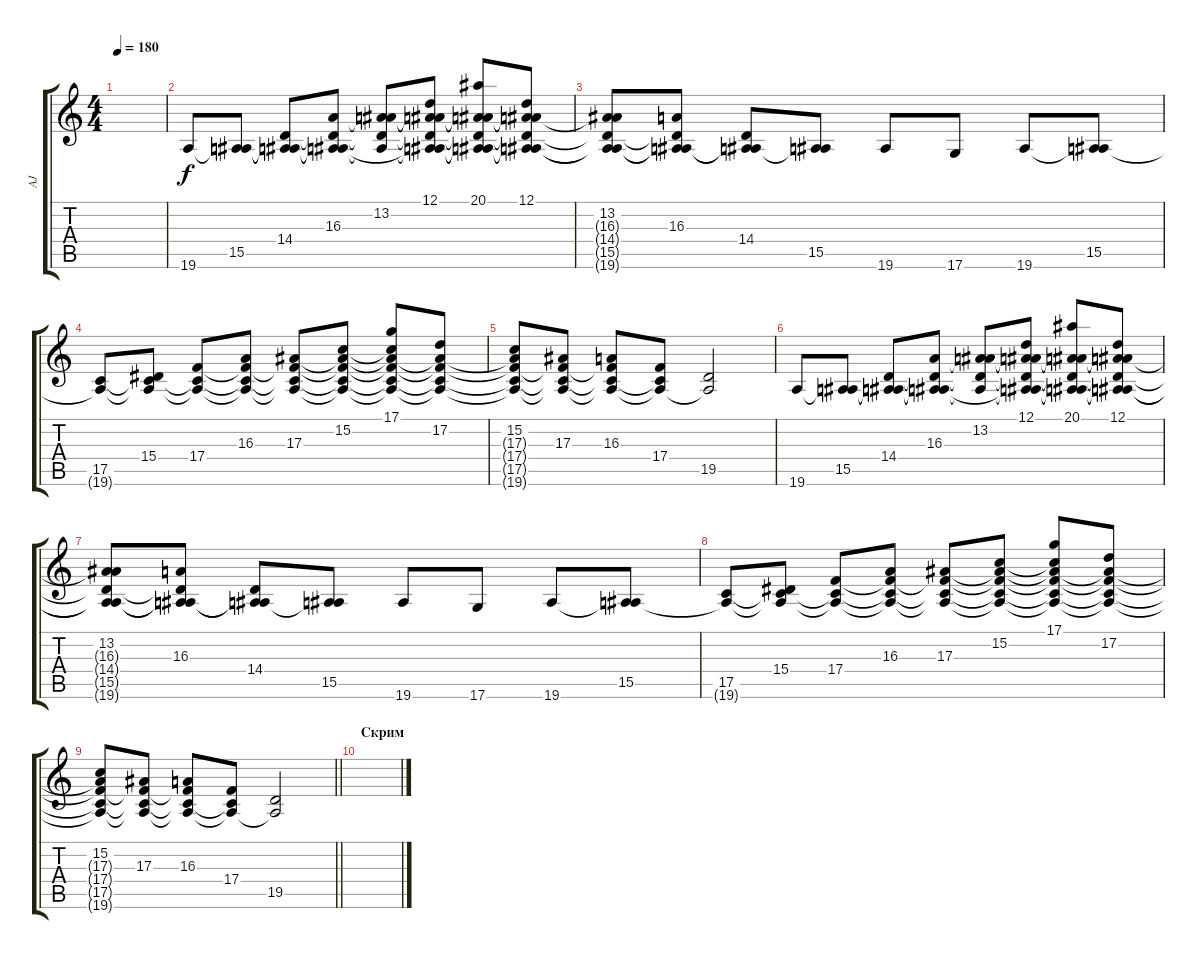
\track ("AJ" "AJ") {instrument lead2sawtooth}
\staff {score tabs}
\tuning (D4 A3 F3 C3 G2 D2) {hide}
\ts (4 4)
\tempo 180
\clef g2
\ks c
|
19.6.8{instrument electricpiano1} (15.5 19.6{t}).8 (14.4 15.5{t} 19.6{t}).8 (16.3 14.4{t} 15.5{t} 19.6{t}).8 (13.2 16.3{t} 14.4{t} 19.6{t}).8 (12.1 13.2{t} 16.3{t} 14.4{t} 15.5{t} 19.6{t}).8 (20.1 13.2{t} 16.3{t} 14.4{t} 15.5{t} 19.6{t}).8 (12.1 13.2{t} 16.3{t} 14.4{t} 15.5{t} 19.6{t}).8 |
(13.2 16.3{t} 14.4{t} 15.5{t} 19.6{t}).8 (16.3 14.4{t} 15.5{t} 19.6{t}).8 (14.4 15.5{t} 19.6{t}).8 (15.5 19.6{t}).8 19.6.8 17.6.8 19.6.8 (15.5 19.6{t}).8 |
(17.5 19.6{t}).8 (15.4 17.5{t} 19.6{t}).8 (17.4 17.5{t} 19.6{t}).8 (16.3 17.4{t} 17.5{t} 19.6{t}).8 (17.3 17.4{t} 17.5{t} 19.6{t}).8 (15.2 17.3{t} 17.4{t} 17.5{t} 19.6{t}).8 (17.1 15.2{t} 17.3{t} 17.4{t} 17.5{t} 19.6{t}).8 (17.2 17.3{t} 17.4{t} 17.5{t} 19.6{t}).8 |
(15.2 17.3{t} 17.4{t} 17.5{t} 19.6{t}).8 (17.3 17.4{t} 17.5{t} 19.6{t}).8 (16.3 17.4{t} 17.5{t} 19.6{t}).8 (17.4 17.5{t} 19.6{t}).8 (19.5 19.6{t}).2 |
19.6.8{instrument electricpiano1} (15.5 19.6{t}).8 (14.4 15.5{t} 19.6{t}).8 (16.3 14.4{t} 15.5{t} 19.6{t}).8 (13.2 16.3{t} 14.4{t} 19.6{t}).8 (12.1 13.2{t} 16.3{t} 14.4{t} 15.5{t} 19.6{t}).8 (20.1 13.2{t} 16.3{t} 14.4{t} 15.5{t} 19.6{t}).8 (12.1 13.2{t} 16.3{t} 14.4{t} 15.5{t} 19.6{t}).8 |
(13.2 16.3{t} 14.4{t} 15.5{t} 19.6{t}).8 (16.3 14.4{t} 15.5{t} 19.6{t}).8 (14.4 15.5{t} 19.6{t}).8 (15.5 19.6{t}).8 19.6.8 17.6.8 19.6.8 (15.5 19.6{t}).8 |
(17.5 19.6{t}).8 (15.4 17.5{t} 19.6{t}).8 (17.4 17.5{t} 19.6{t}).8 (16.3 17.4{t} 17.5{t} 19.6{t}).8 (17.3 17.4{t} 17.5{t} 19.6{t}).8 (15.2 17.3{t} 17.4{t} 17.5{t} 19.6{t}).8 (17.1 15.2{t} 17.3{t} 17.4{t} 17.5{t} 19.6{t}).8 (17.2 17.3{t} 17.4{t} 17.5{t} 19.6{t}).8 |
\barLineRight lightlight
(15.2 17.3{t} 17.4{t} 17.5{t} 19.6{t}).8 (17.3 17.4{t} 17.5{t} 19.6{t}).8 (16.3 17.4{t} 17.5{t} 19.6{t}).8 (17.4 17.5{t} 19.6{t}).8 (19.5 19.6{t}).2 |
\section ("" "Скрим")
